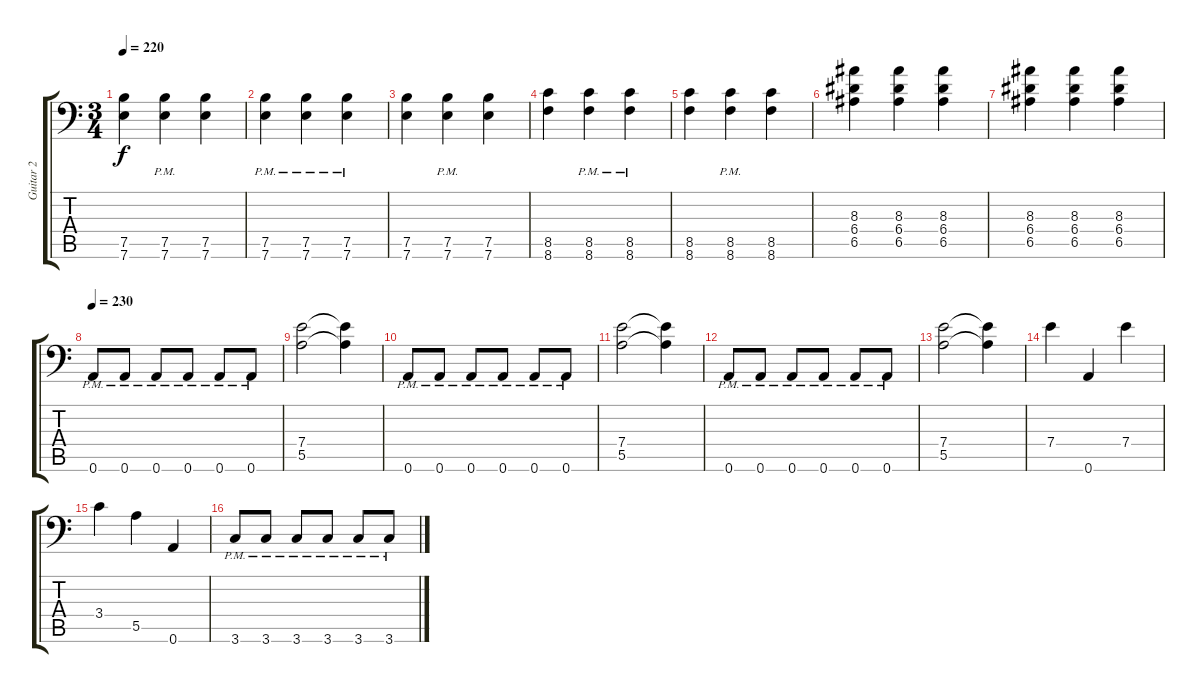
\track ("Guitar 2" "Guitar 2") {instrument distortionguitar}
\staff {score tabs}
\tuning (B3 Gb3 D3 A2 E2 A1) {hide}
\ts (3 4)
\tempo 220
\clef f4
\ks c
(7.5 7.6).4{dy f} (7.5{pm} 7.6{pm}).4 (7.5 7.6).4 |
(7.5{pm} 7.6{pm}).4 (7.5{pm} 7.6{pm}).4 (7.5{pm} 7.6{pm}).4 |
(7.5 7.6).4 (7.5{pm} 7.6{pm}).4 (7.5 7.6).4 |
(8.5 8.6).4 (8.5{pm} 8.6{pm}).4 (8.5{pm} 8.6{pm}).4 |
(8.5 8.6).4 (8.5{pm} 8.6{pm}).4 (8.5 8.6).4 |
(8.3 6.4 6.5).4 (8.3 6.4 6.5).4 (8.3 6.4 6.5).4 |
(8.3 6.4 6.5).4 (8.3 6.4 6.5).4 (8.3 6.4 6.5).4 |
\tempo 230
0.6{pm}.8{volume 13 balance 13 instrument distortionguitar} 0.6{pm}.8 0.6{pm}.8 0.6{pm}.8 0.6{pm}.8 0.6{pm}.8 |
(7.4 5.5).2 (7.4{t} 5.5{t}).4 |
0.6{pm}.8 0.6{pm}.8 0.6{pm}.8 0.6{pm}.8 0.6{pm}.8 0.6{pm}.8 |
(7.4 5.5).2 (7.4{t} 5.5{t}).4 |
0.6{pm}.8 0.6{pm}.8 0.6{pm}.8 0.6{pm}.8 0.6{pm}.8 0.6{pm}.8 |
(7.4 5.5).2 (7.4{t} 5.5{t}).4 |
7.4.4 0.6.4 7.4.4 |
3.4.4 5.5.4 0.6.4 |
3.6{pm}.8 3.6{pm}.8 3.6{pm}.8 3.6{pm}.8 3.6{pm}.8 3.6{pm}.8
